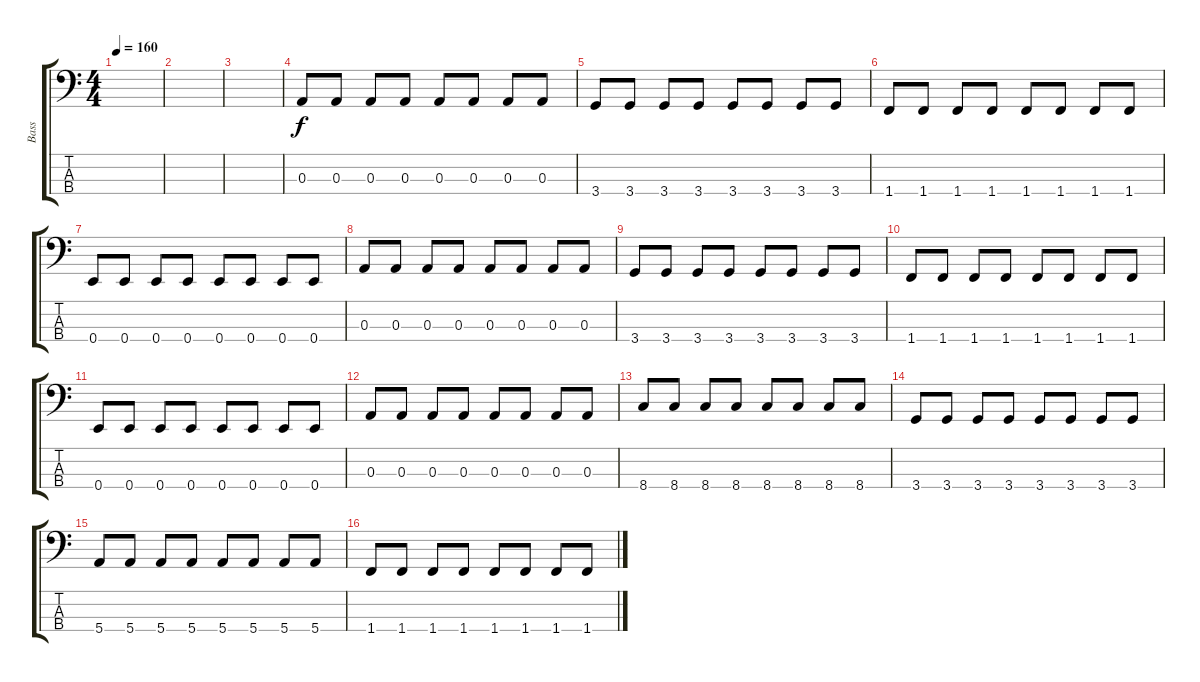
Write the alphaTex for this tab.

\track ("Bass" "Bass") {instrument electricbassfinger}
\staff {score tabs}
\tuning (G2 D2 A1 E1) {hide}
\ts (4 4)
\tempo 160
\clef f4
\ks c
|
|
|
0.3.8 0.3.8 0.3.8 0.3.8 0.3.8 0.3.8 0.3.8 0.3.8 |
3.4.8 3.4.8 3.4.8 3.4.8 3.4.8 3.4.8 3.4.8 3.4.8 |
1.4.8 1.4.8 1.4.8 1.4.8 1.4.8 1.4.8 1.4.8 1.4.8 |
0.4.8 0.4.8 0.4.8 0.4.8 0.4.8 0.4.8 0.4.8 0.4.8 |
0.3.8 0.3.8 0.3.8 0.3.8 0.3.8 0.3.8 0.3.8 0.3.8 |
3.4.8 3.4.8 3.4.8 3.4.8 3.4.8 3.4.8 3.4.8 3.4.8 |
1.4.8 1.4.8 1.4.8 1.4.8 1.4.8 1.4.8 1.4.8 1.4.8 |
0.4.8 0.4.8 0.4.8 0.4.8 0.4.8 0.4.8 0.4.8 0.4.8 |
0.3.8 0.3.8 0.3.8 0.3.8 0.3.8 0.3.8 0.3.8 0.3.8 |
8.4.8 8.4.8 8.4.8 8.4.8 8.4.8 8.4.8 8.4.8 8.4.8 |
3.4.8 3.4.8 3.4.8 3.4.8 3.4.8 3.4.8 3.4.8 3.4.8 |
5.4.8 5.4.8 5.4.8 5.4.8 5.4.8 5.4.8 5.4.8 5.4.8 |
1.4.8 1.4.8 1.4.8 1.4.8 1.4.8 1.4.8 1.4.8 1.4.8
